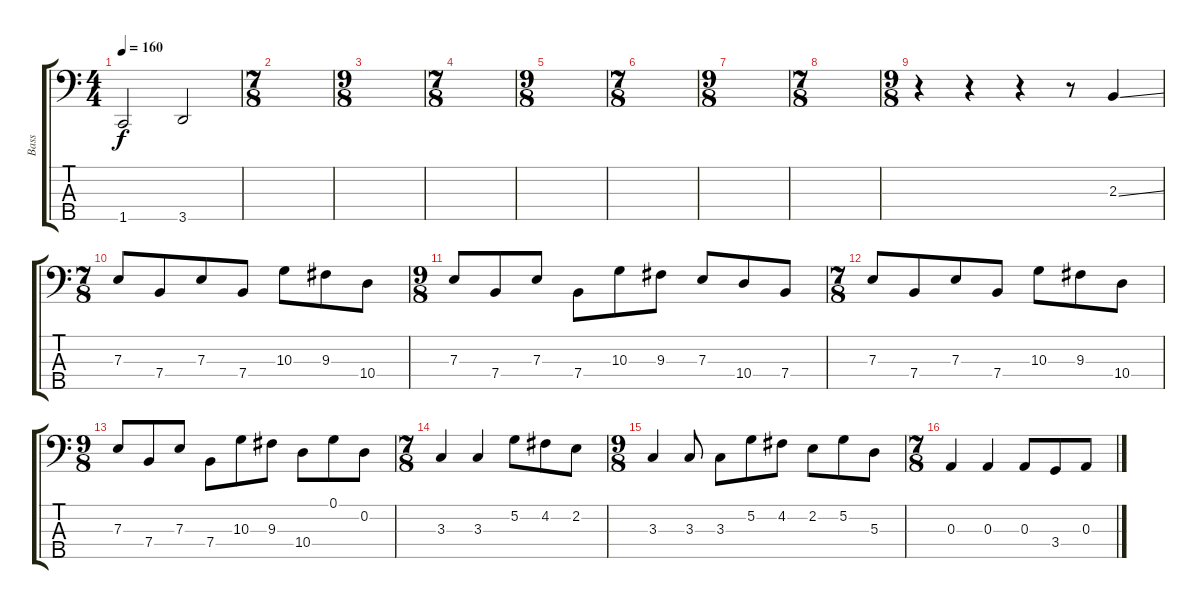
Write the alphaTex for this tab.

\track ("Bass" "Bass") {instrument electricbassfinger}
\staff {score tabs}
\tuning (G2 D2 A1 E1 B0) {hide}
\ts (4 4)
\tempo 160
\clef f4
\ks c
1.5.2{dy f} 3.5.2 |
\ts (7 8)
|
\ts (9 8)
|
\ts (7 8)
|
\ts (9 8)
|
\ts (7 8)
|
\ts (9 8)
|
\ts (7 8)
|
\ts (9 8)
r.4 r.4 r.4 r.8 2.3{ss}.4 |
\ts (7 8)
7.3.8 7.4.8 7.3.8 7.4.8 10.3.8 9.3.8 10.4.8 |
\ts (9 8)
7.3.8 7.4.8 7.3.8 7.4.8 10.3.8 9.3.8 7.3.8 10.4.8 7.4.8 |
\ts (7 8)
7.3.8 7.4.8 7.3.8 7.4.8 10.3.8 9.3.8 10.4.8 |
\ts (9 8)
7.3.8 7.4.8 7.3.8 7.4.8 10.3.8 9.3.8 10.4.8 0.1.8 0.2.8 |
\ts (7 8)
3.3.4 3.3.4 5.2.8 4.2.8 2.2.8 |
\ts (9 8)
3.3.4 3.3.8 3.3.8 5.2.8 4.2.8 2.2.8 5.2.8 5.3.8 |
\ts (7 8)
0.3.4 0.3.4 0.3.8 3.4.8 0.3.8
